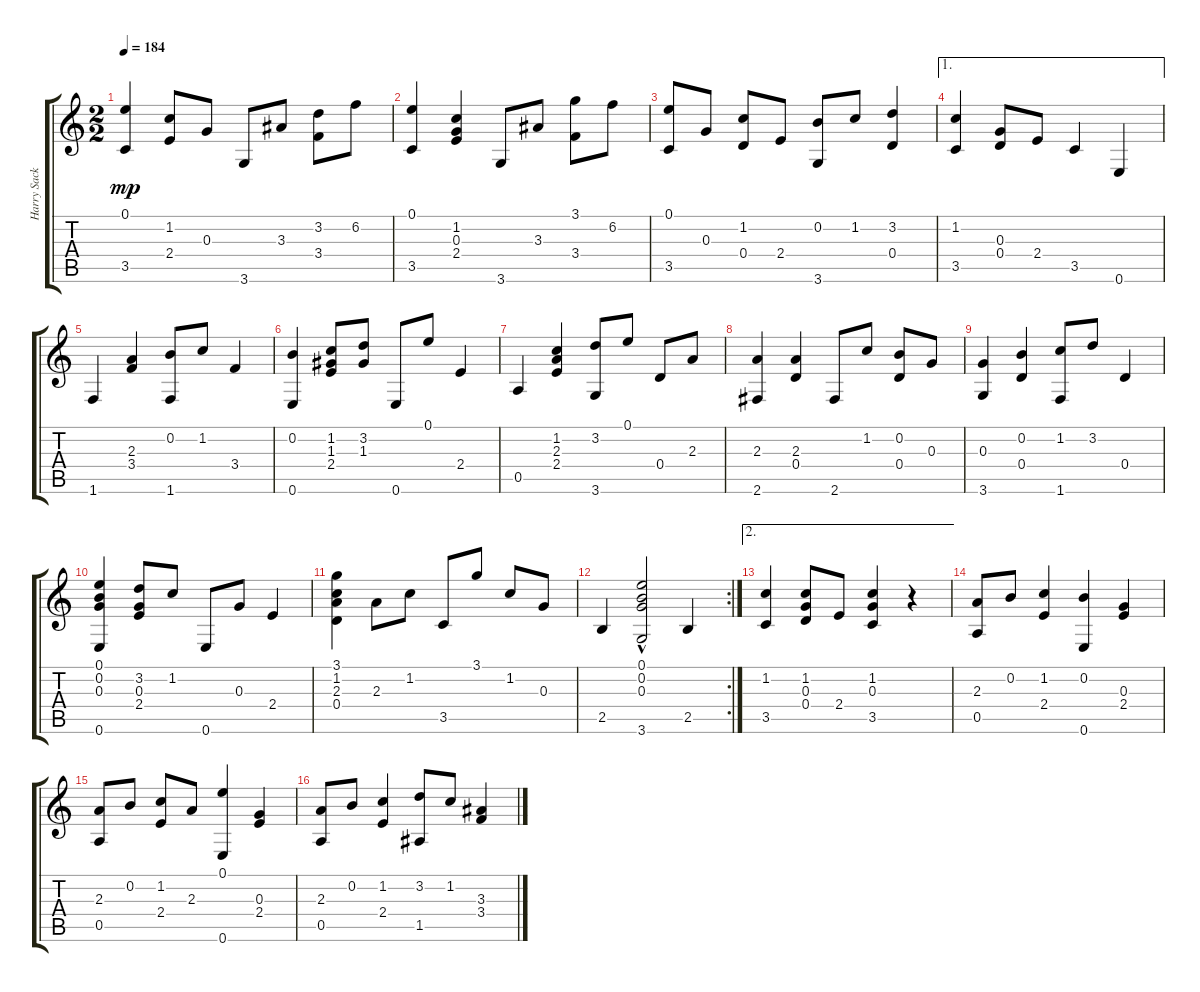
\track ("Harry Sacksioni" "Harry Sack") {instrument acousticguitarnylon}
\staff {score tabs}
\tuning (E4 B3 G3 D3 A2 E2) {hide}
\ts (2 2)
\tempo 184
\clef g2
\ks c
(0.1 3.5).4{dy mp} (1.2 2.4).8 0.3.8 3.6.8 3.3.8 (3.2 3.4).8 6.2.8 |
(0.1 3.5).4 (1.2 0.3 2.4).4 3.6.8 3.3.8 (3.1 3.4).8 6.2.8 |
(0.1 3.5).8 0.3.8 (1.2 0.4).8 2.4.8 (0.2 3.6).8 1.2.8 (3.2 0.4).4 |
\ae 1
(1.2 3.5).4 (0.3 0.4).8 2.4.8 3.5.4 0.6.4 |
1.6.4 (2.3 3.4).4 (0.2 1.6).8 1.2.8 3.4.4 |
(0.2 0.6).4 (1.2 1.3 2.4).8 (3.2 1.3).8 0.6.8 0.1.8 2.4.4 |
0.5.4 (1.2 2.3 2.4).4 (3.2 3.6).8 0.1.8 0.4.8 2.3.8 |
(2.3 2.6).4 (2.3 0.4).4 2.6.8 1.2.8 (0.2 0.4).8 0.3.8 |
(0.3 3.6).4 (0.2 0.4).4 (1.2 1.6).8 3.2.8 0.4.4 |
(0.1 0.2 0.3 0.6).4 (3.2 0.3 2.4).8 1.2.8 0.6.8 0.3.8 2.4.4 |
(3.1 1.2 2.3 0.4).4 2.3.8 1.2.8 3.5.8 3.1.8 1.2.8 0.3.8 |
\rc 2
2.5.4 (0.1{hac} 0.2{hac} 0.3{hac} 3.6).2 2.5.4 |
\ae 2
(1.2 3.5).4 (1.2 0.3 0.4).8 2.4.8 (1.2 0.3 3.5).4 r.4 |
(2.3 0.5).8 0.2.8 (1.2 2.4).4 (0.2 0.6).4 (0.3 2.4).4 |
(2.3 0.5).8 0.2.8 (1.2 2.4).8 2.3.8 (0.1 0.6).4 (0.3 2.4).4 |
(2.3 0.5).8 0.2.8 (1.2 2.4).4 (3.2 1.5).8 1.2.8 (3.3 3.4).4
